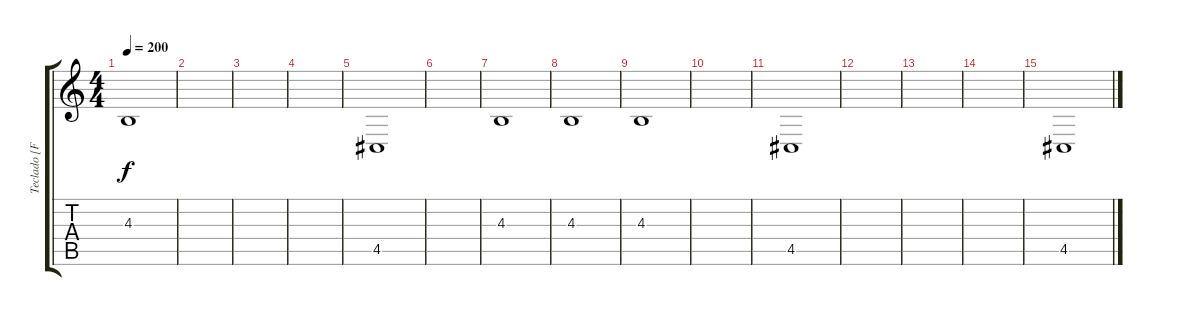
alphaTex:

\track ("Teclado [Fábio Ribeiro]" "Teclado [F") {instrument lead3calliope}
\staff {score tabs}
\tuning (E4 B3 G3 D3 A2 E2) {hide}
\ts (4 4)
\tempo 200
\clef g2
\ks c
4.3.1{dy f} |
|
|
|
4.5.1 |
|
4.3.1 |
4.3.1 |
4.3.1 |
|
4.5.1 |
|
|
|
4.5.1
